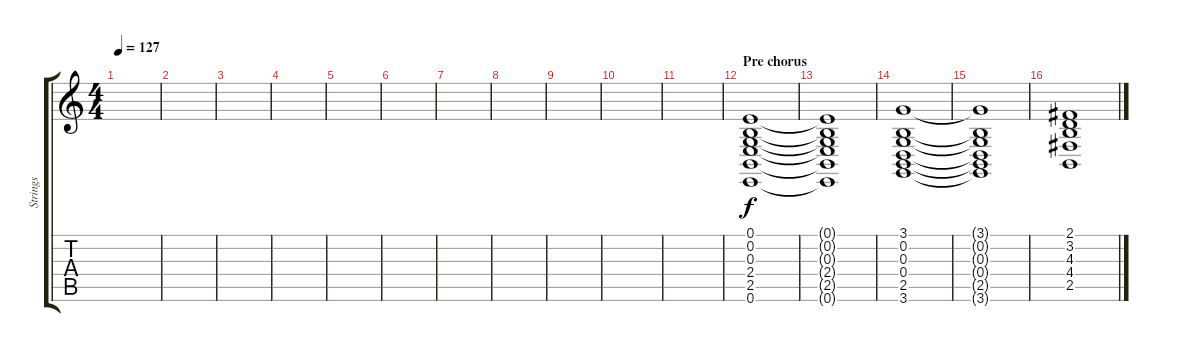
\track ("Strings" "Strings") {instrument stringensemble2}
\staff {score tabs}
\tuning (E4 B3 G3 D3 A2 E2) {hide}
\ts (4 4)
\tempo 127
\clef g2
\ks c
|
|
|
|
|
|
|
|
|
|
|
\section ("" "Pre chorus")
(0.1 0.2 0.3 2.4 2.5 0.6).1{volume 12} |
(0.1{t} 0.2{t} 0.3{t} 2.4{t} 2.5{t} 0.6{t}).1 |
(3.1 0.2 0.3 0.4 2.5 3.6).1 |
(3.1{t} 0.2{t} 0.3{t} 0.4{t} 2.5{t} 3.6{t}).1 |
(2.1 3.2 4.3 4.4 2.5).1
